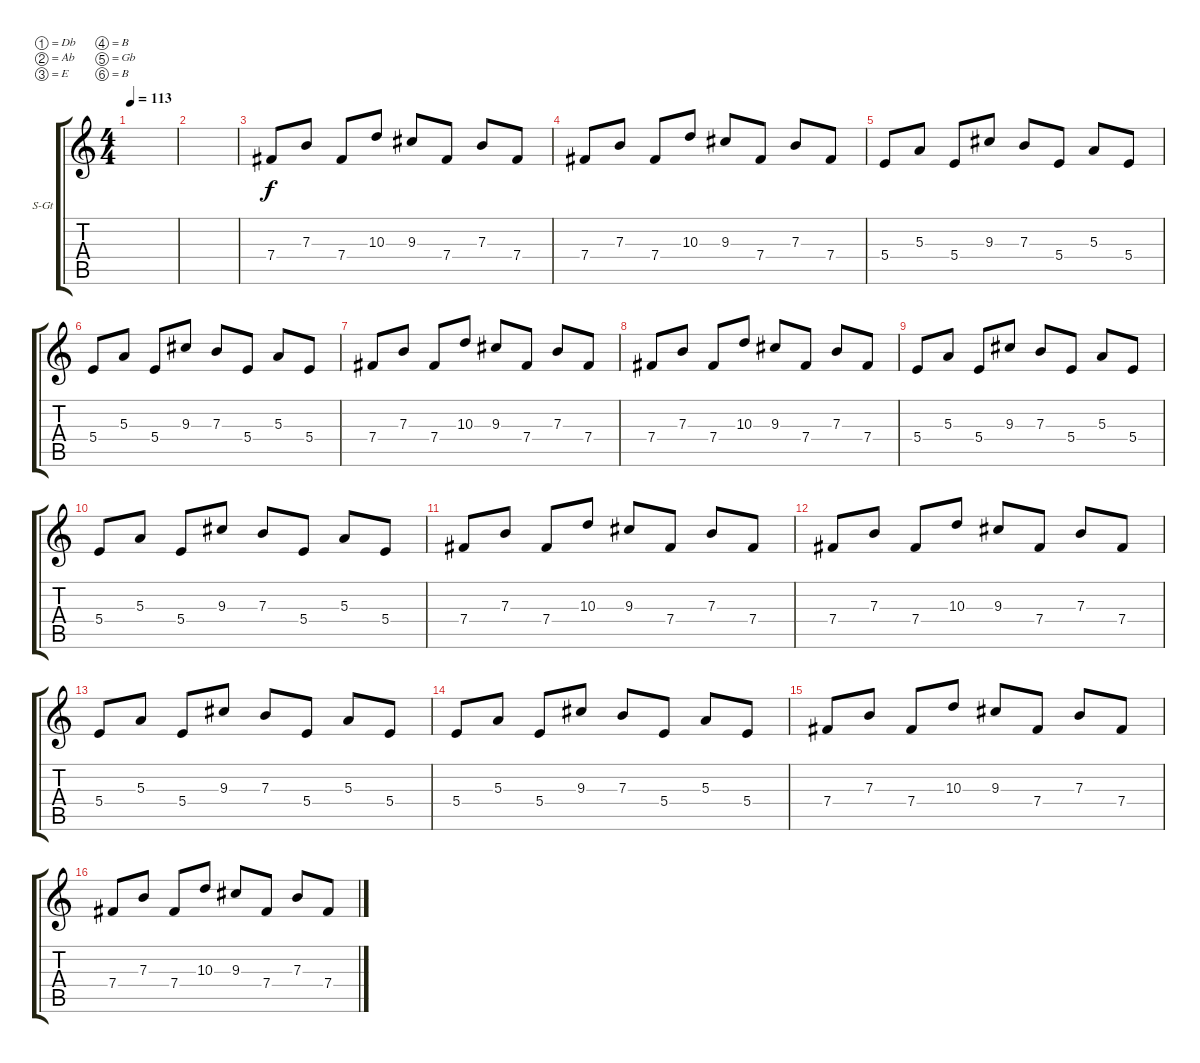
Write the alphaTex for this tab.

\bracketExtendMode groupsimilarinstruments
\firstSystemTrackNameOrientation horizontal
\otherSystemsTrackNameOrientation horizontal
\track ("Clean Guitar Adv." "S-Gt") {instrument acousticguitarsteel}
\staff {score tabs}
\tuning (Db4 Ab3 E3 B2 Gb2 B1)
\ts (4 4)
\tempo 113
\clef g2
\scale
0.333333
\ks c
|
\scale
0.333333 |
\scale
0.333333 7.4.8 7.3.8 7.4.8 10.3.8 9.3.8 7.4.8 7.3.8 7.4.8 |
\scale
0.333333 7.4.8 7.3.8 7.4.8 10.3.8 9.3.8 7.4.8 7.3.8 7.4.8 |
\scale
0.333333 5.4.8 5.3.8 5.4.8 9.3.8 7.3.8 5.4.8 5.3.8 5.4.8 |
\scale
0.333333 5.4.8 5.3.8 5.4.8 9.3.8 7.3.8 5.4.8 5.3.8 5.4.8 |
\scale
0.333333 7.4.8 7.3.8 7.4.8 10.3.8 9.3.8 7.4.8 7.3.8 7.4.8 |
\scale
0.333333 7.4.8 7.3.8 7.4.8 10.3.8 9.3.8 7.4.8 7.3.8 7.4.8 |
\scale
0.333333 5.4.8 5.3.8 5.4.8 9.3.8 7.3.8 5.4.8 5.3.8 5.4.8 |
\scale
0.333333 5.4.8 5.3.8 5.4.8 9.3.8 7.3.8 5.4.8 5.3.8 5.4.8 |
\scale
0.333333 7.4.8 7.3.8 7.4.8 10.3.8 9.3.8 7.4.8 7.3.8 7.4.8 |
\scale
0.333333 7.4.8 7.3.8 7.4.8 10.3.8 9.3.8 7.4.8 7.3.8 7.4.8 |
\scale
0.333333 5.4.8 5.3.8 5.4.8 9.3.8 7.3.8 5.4.8 5.3.8 5.4.8 |
\scale
0.333333 5.4.8 5.3.8 5.4.8 9.3.8 7.3.8 5.4.8 5.3.8 5.4.8 |
\scale
0.333333 7.4.8 7.3.8 7.4.8 10.3.8 9.3.8 7.4.8 7.3.8 7.4.8 |
\scale
0.333333 7.4.8 7.3.8 7.4.8 10.3.8 9.3.8 7.4.8 7.3.8 7.4.8
